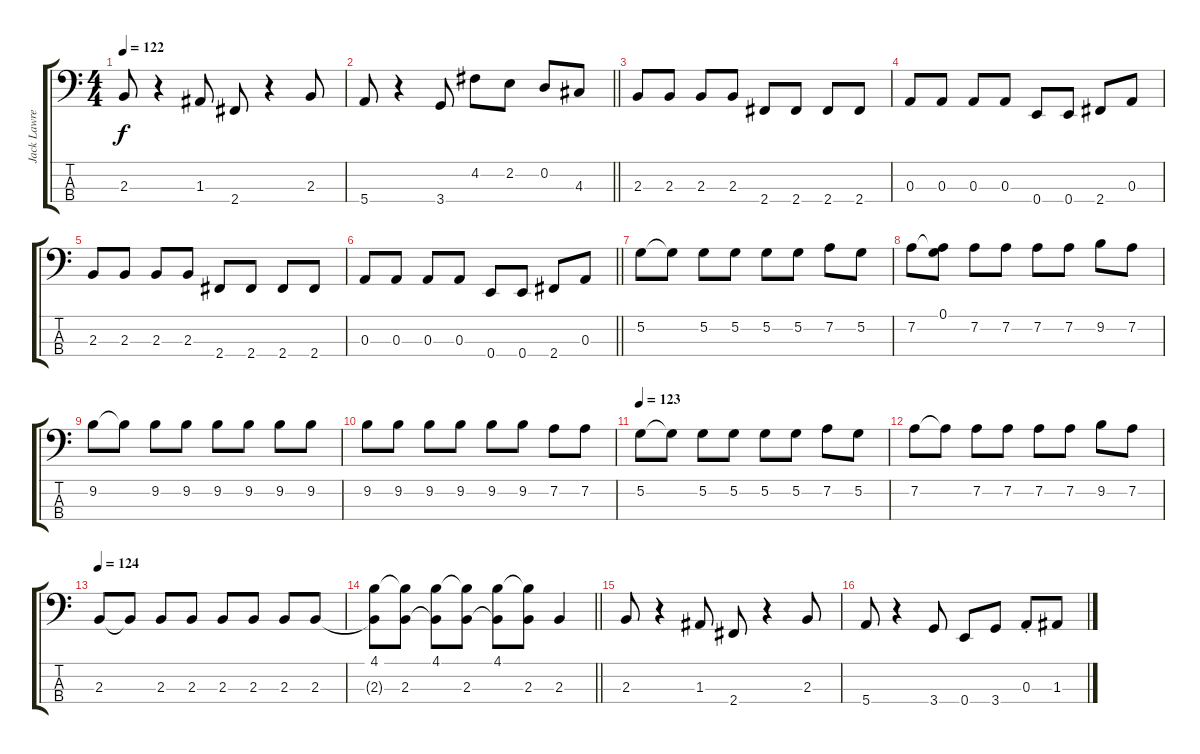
\track ("Jack Lawrence (Bass)" "Jack Lawre") {instrument electricbassfinger}
\staff {score tabs}
\tuning (G2 D2 A1 E1) {hide}
\ts (4 4)
\tempo 122
\clef f4
\ks c
2.3.8{dy f} r.4 1.3.8 2.4.8 r.4 2.3.8 |
\barLineRight lightlight
5.4.8 r.4 3.4.8 4.2.8 2.2.8 0.2.8 4.3.8 |
2.3.8 2.3.8 2.3.8 2.3.8 2.4.8 2.4.8 2.4.8 2.4.8 |
0.3.8 0.3.8 0.3.8 0.3.8 0.4.8 0.4.8 2.4.8 0.3.8 |
2.3.8 2.3.8 2.3.8 2.3.8 2.4.8 2.4.8 2.4.8 2.4.8 |
\barLineRight lightlight
0.3.8 0.3.8 0.3.8 0.3.8 0.4.8 0.4.8 2.4.8 0.3.8 |
5.2.8 5.2{t}.8 5.2.8 5.2.8 5.2.8 5.2.8 7.2.8 5.2.8 |
7.2.8 (0.1 7.2{t}).8 7.2.8 7.2.8 7.2.8 7.2.8 9.2.8 7.2.8 |
9.2.8 9.2{t}.8 9.2.8 9.2.8 9.2.8 9.2.8 9.2.8 9.2.8 |
9.2.8 9.2.8 9.2.8 9.2.8 9.2.8 9.2.8 7.2.8 7.2.8 |
\tempo 123
5.2.8 5.2{t}.8 5.2.8 5.2.8 5.2.8 5.2.8 7.2.8 5.2.8 |
7.2.8 7.2{t}.8 7.2.8 7.2.8 7.2.8 7.2.8 9.2.8 7.2.8 |
\tempo 124
2.3.8 2.3{t}.8 2.3.8 2.3.8 2.3.8 2.3.8 2.3.8 2.3.8 |
\barLineRight lightlight
(4.1 2.3{t}).8 (4.1{t} 2.3).8 (4.1 2.3{t}).8 (4.1{t} 2.3).8 (4.1 2.3{t}).8 (4.1{t} 2.3).8 2.3.4 |
2.3.8 r.4 1.3.8 2.4.8 r.4 2.3.8 |
5.4.8 r.4 3.4.8 0.4.8 3.4.8 0.3{st}.8 1.3.8
